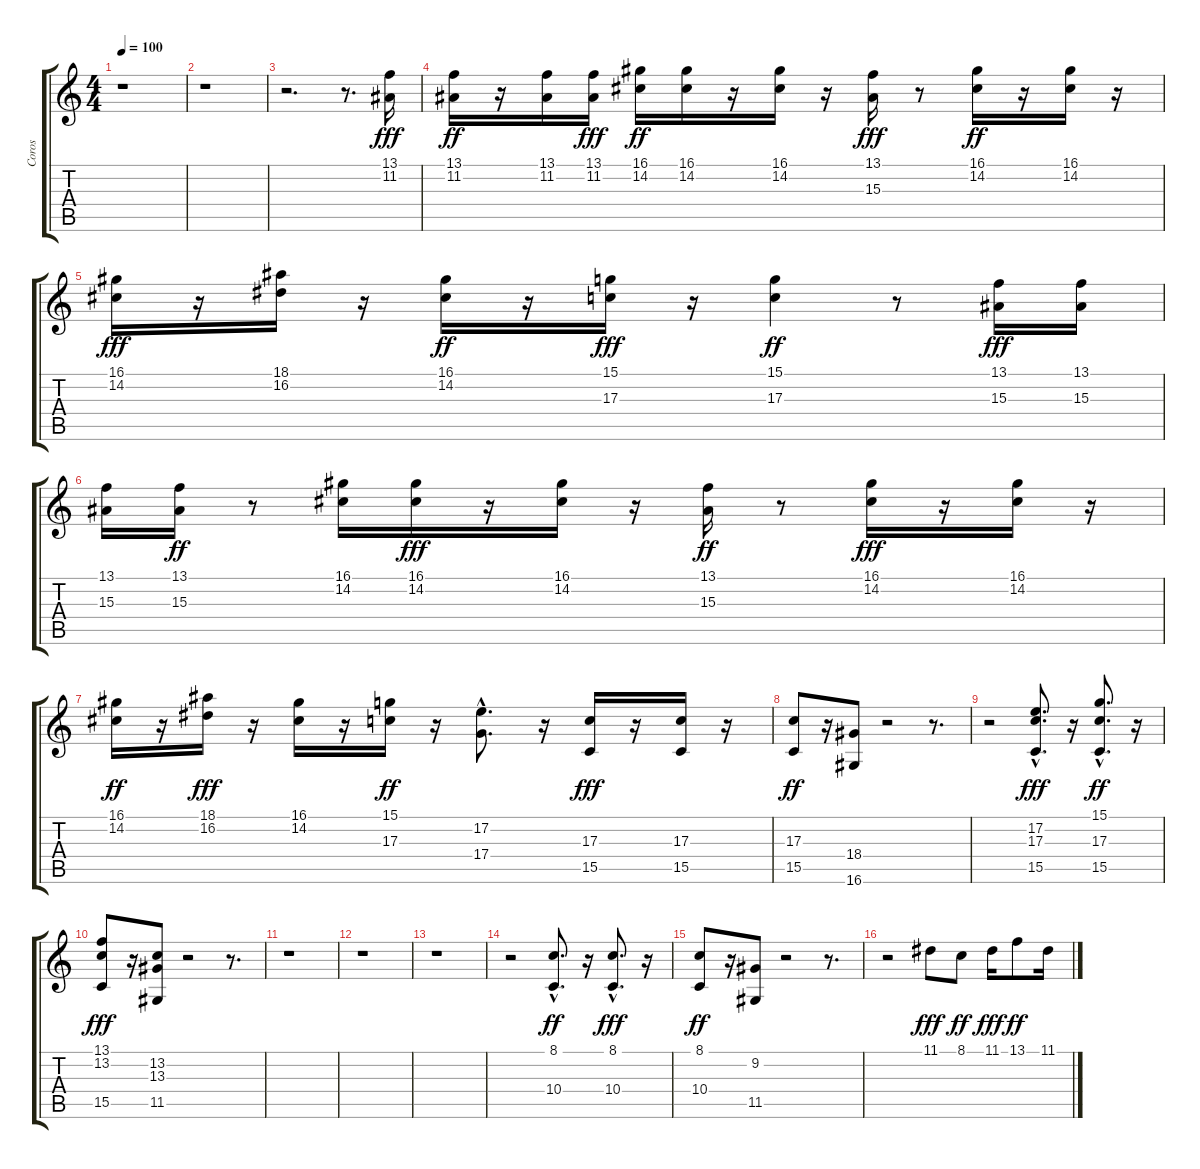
\track ("Coros" "Coros") {instrument voiceoohs}
\staff {score tabs}
\tuning (E4 B3 G3 D3 A2 E2) {hide}
\ts (4 4)
\tempo 100
\clef g2
\ks c
r.1{dy fff} |
r.1 |
r.2{d} r.8{d} (13.1 11.2).16 |
(13.1 11.2).16{dy ff} r.16 (13.1 11.2).16 (13.1 11.2).16{dy fff} (16.1 14.2).16{dy ff} (16.1 14.2).16 r.16 (16.1 14.2).16 r.16 (13.1 15.3).16{dy fff} r.8 (16.1 14.2).16{dy ff} r.16 (16.1 14.2).16 r.16 |
(16.1 14.2).16{dy fff} r.16 (18.1 16.2).16 r.16 (16.1 14.2).16{dy ff} r.16 (15.1 17.3).16{dy fff} r.16 (15.1 17.3).4{dy ff} r.8 (13.1 15.3).16{dy fff} (13.1 15.3).16 |
(13.1 15.3).16 (13.1 15.3).16{dy ff} r.8 (16.1 14.2).16 (16.1 14.2).16{dy fff} r.16 (16.1 14.2).16 r.16 (13.1 15.3).16{dy ff} r.8 (16.1 14.2).16{dy fff} r.16 (16.1 14.2).16 r.16 |
(16.1 14.2).16{dy ff} r.16 (18.1 16.2).16{dy fff} r.16 (16.1 14.2).16 r.16 (15.1 17.3).16{dy ff} r.16 (17.2{hac} 17.4{hac}).8{d} r.16 (17.3 15.5).16{dy fff} r.16 (17.3 15.5).16 r.16 |
(17.3 15.5).8{dy ff} r.16 (18.4 16.6).8 r.2 r.8{d} |
r.2 (17.2{hac} 17.3{hac} 15.5{hac}).8{d dy fff} r.16 (15.1{hac} 17.3{hac} 15.5{hac}).8{d dy ff} r.16 |
(13.1 13.2 15.5).8{dy fff} r.16 (13.2 13.3 11.5).8 r.2 r.8{d} |
r.1 |
r.1 |
r.1 |
r.2 (8.1{hac} 10.4{hac}).8{d dy ff} r.16 (8.1{hac} 10.4{hac}).8{d dy fff} r.16 |
(8.1 10.4).8{dy ff} r.16 (9.2 11.5).8 r.2 r.8{d} |
r.2 11.1.8{dy fff} 8.1.8{dy ff} 11.1.16{dy fff} 13.1.8{dy ff} 11.1.16
